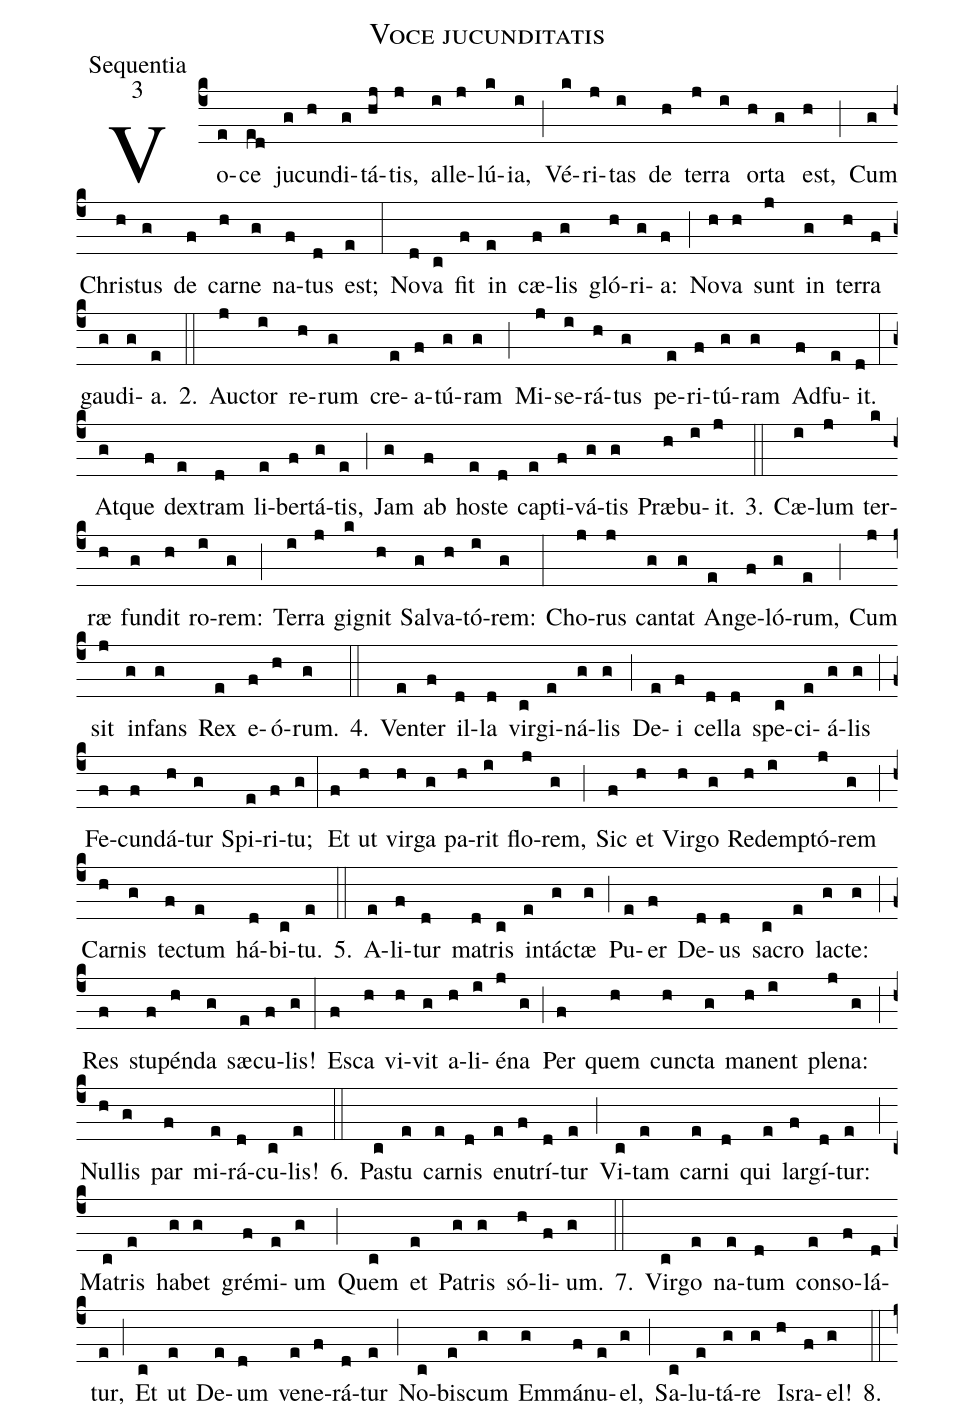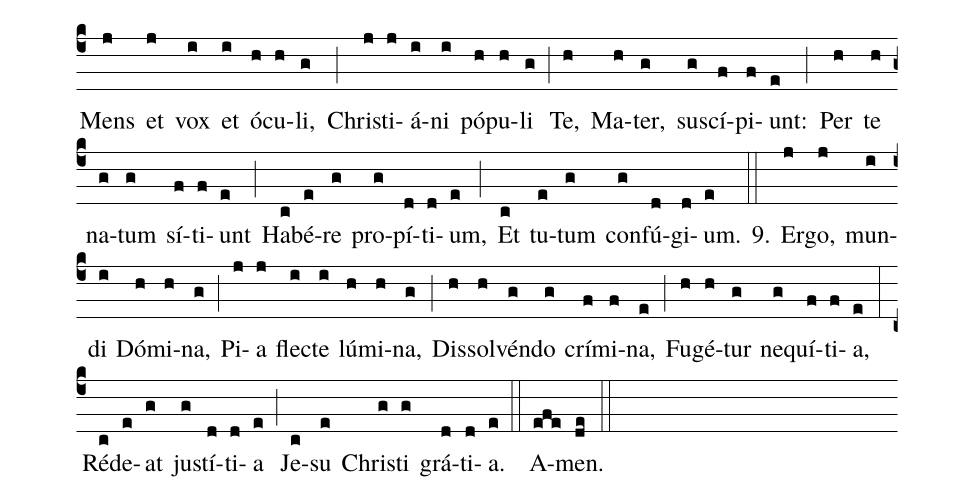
name:Voce jucunditatis;
office-part:Sequentia;
mode:3;
%%
(c4) Vo(e)ce(ed) ju(g)cun(h)di(g)tá(hj)tis,(j) al(i)le(j)lú(k)ia,(i) (;) Vé(k)ri(j)tas(i) de(h) ter(j)ra(i) or(h)ta(g) est,(h) (;) Cum(g) Chri(h)stus(g) de(f) car(h)ne(g) na(f)tus(d) est;(e) (:) No(d)va(c) fit(f) in(e) cæ(f)lis(g) gló(h)ri(g)a:(f) (;) No(h)va(h) sunt(j) in(g) ter(h)ra(f) gau(g)di(g)a.(e) 2.(::) Au(j)ctor(i) re(h)rum(g) cre(e)a(f)tú(g)ram(g) (;) Mi(j)se(i)rá(h)tus(g) pe(e)ri(f)tú(g)ram(g) Ad(f)fu(e)it.(d) (:) At(g)que(f) dex(e)tram(d) li(e)ber(f)tá(g)tis,(e) (;) Jam(g) ab(f) hos(e)te(d) cap(e)ti(f)vá(g)tis(g) Præ(h)bu(i)it.(j) 3.(::) Cæ(i)lum(j) ter(k)ræ(h) fun(g)dit(h) ro(i)rem:(g) (;) Ter(i)ra(j) gi(k)gnit(h) Sal(g)va(h)tó(i)rem:(g) (:) Cho(j)rus(j) can(g)tat(g) An(e)ge(f)ló(g)rum,(e) (;) Cum(j) sit(j) in(g)fans(g) Rex(e) e(f)ó(h)rum.(g) 4.(::) Ven(e)ter(f) il(d)la(d) vir(c)gi(e)ná(g)lis(g) (;) De(e)i(f) cel(d)la(d) spe(c)ci(e)á(g)lis(g) (;) Fe(f)cun(f)dá(h)tur(g) Spi(e)ri(f)tu;(g) (:) Et(f) ut(h) vir(h)ga(g) pa(h)rit(i) flo(j)rem,(g) (;) Sic(f) et(h) Vir(h)go(g) Re(h)demp(i)tó(j)rem(g) (;) Car(h)nis(g) te(f)ctum(e) há(d)bi(c)tu.(e) 5.(::) A(e)li(f)tur(d) ma(d)tris(c) in(e)tá(g)ctæ(g) (;) Pu(e)er(f) De(d)us(d) sa(c)cro(e) la(g)cte:(g) (;) Res(f) stu(f)pén(h)da(g) sæ(e)cu(f)lis!(g) (:) E(f)sca(h) vi(h)vit(g) a(h)li(i)é(j)na(g) (;) Per(f) quem(h) cun(h)cta(g) ma(h)nent(i) ple(j)na:(g) (;) Nul(h)lis(g) par(f) mi(e)rá(d)cu(c)lis!(e) 6.(::) Pa(c)stu(e) car(e)nis(d) e(e)nu(f)trí(d)tur(e) (;) Vi(c)tam(e) car(e)ni(d) qui(e) lar(f)gí(d)tur:(e) (;) Ma(c)tris(e) ha(g)bet(g) gré(f)mi(e)um(g) (;) Quem(c) et(e) Pa(g)tris(g) só(h)li(f)um.(g) 7.(::) Vir(c)go(e) na(e)tum(d) con(e)so(f)lá(d)tur,(e) (;) Et(c) ut(e) De(e)um(d) ve(e)ne(f)rá(d)tur(e) (;) No(c)bi(e)scum(g) Em(g)má(f)nu(e)el,(g) (;) Sa(c)lu(e)tá(g)re(g) Is(h)ra(f)el!(g) 8.(::) Mens(j) et(j) vox(i) et(i) ó(h)cu(h)li,(g) (;) Chri(j)sti(j)á(i)ni(i) pó(h)pu(h)li(g) (;) Te,(h) Ma(h)ter,(g) su(g)scí(f)pi(f)unt:(e) (;) Per(h) te(h) na(g)tum(g) sí(f)ti(f)unt(e) (;) Ha(c)bé(e)re(g) pro(g)pí(d)ti(d)um,(e) (;) Et(c) tu(e)tum(g) con(g)fú(d)gi(d)um.(e) 9.(::) Er(j)go,(j) mun(i)di(i) Dó(h)mi(h)na,(g) (;) Pi(j)a(j) fle(i)cte(i) lú(h)mi(h)na,(g) (;) Dis(h)sol(h)vén(g)do(g) crí(f)mi(f)na,(e) (;) Fu(h)gé(h)tur(g) ne(g)quí(f)ti(f)a,(e) (:) Ré(c)de(e)at(g) ju(g)stí(d)ti(d)a(e) (;) Je(c)su(e) Chri(g)sti(g) grá(d)ti(d)a.(e) (::) A(efe)men.(de) (::)
